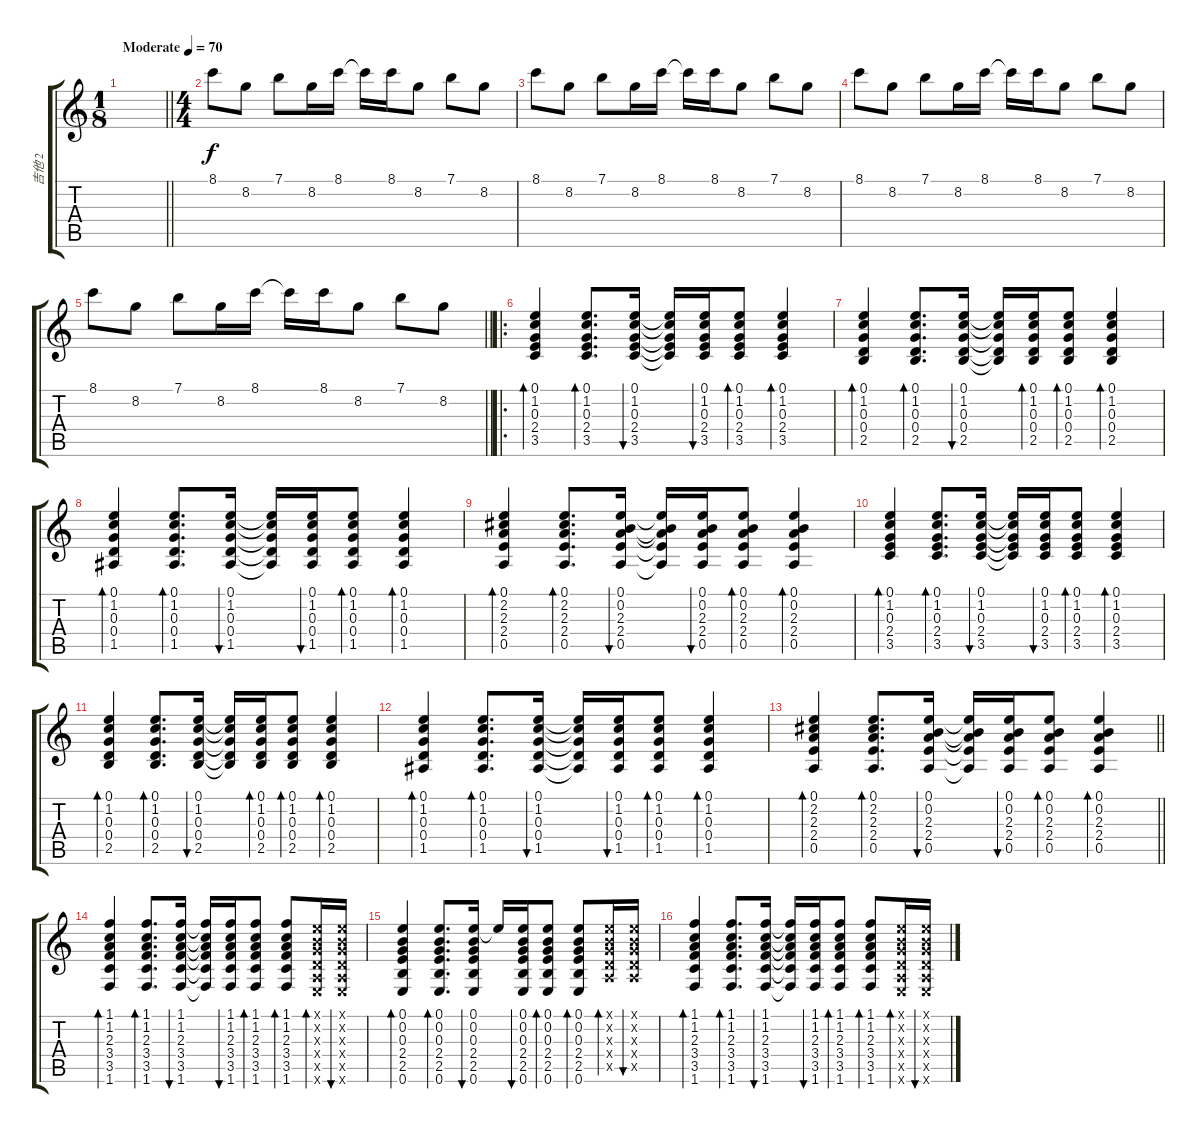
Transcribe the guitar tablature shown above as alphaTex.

\track ("吉他 2" "吉他 2") {instrument acousticguitarsteel}
\staff {score tabs}
\tuning (E4 B3 G3 D3 A2 E2) {hide}
\ts (1 8)
\tempo (70 "Moderate")
\clef g2
\barLineRight lightlight
\ks c
|
\ts (4 4)
8.1.8 8.2.8 7.1.8 8.2.16 8.1.16 8.1{t}.16 8.1.16 8.2.8 7.1.8 8.2.8 |
8.1.8 8.2.8 7.1.8 8.2.16 8.1.16 8.1{t}.16 8.1.16 8.2.8 7.1.8 8.2.8 |
8.1.8 8.2.8 7.1.8 8.2.16 8.1.16 8.1{t}.16 8.1.16 8.2.8 7.1.8 8.2.8 |
\barLineRight lightlight
8.1.8 8.2.8 7.1.8 8.2.16 8.1.16 8.1{t}.16 8.1.16 8.2.8 7.1.8 8.2.8 |
\ro
(0.1 1.2 0.3 2.4 3.5).4{bd 30} (0.1 1.2 0.3 2.4 3.5).8{d bd 30} (0.1 1.2 0.3 2.4 3.5).16{bu 30} (0.1{t} 1.2{t} 0.3{t} 2.4{t} 3.5{t}).16 (0.1 1.2 0.3 2.4 3.5).16{bu 30} (0.1 1.2 0.3 2.4 3.5).8{bd 30} (0.1 1.2 0.3 2.4 3.5).4{bd 30} |
(0.1 1.2 0.3 0.4 2.5).4{bd 30} (0.1 1.2 0.3 0.4 2.5).8{d bd 30} (0.1 1.2 0.3 0.4 2.5).16{bu 30} (0.1{t} 1.2{t} 0.3{t} 0.4{t} 2.5{t}).16 (0.1 1.2 0.3 0.4 2.5).16{bd 30} (0.1 1.2 0.3 0.4 2.5).8{bd 30} (0.1 1.2 0.3 0.4 2.5).4{bd 30} |
(0.1 1.2 0.3 0.4 1.5).4{bd 30} (0.1 1.2 0.3 0.4 1.5).8{d bd 30} (0.1 1.2 0.3 0.4 1.5).16{bu 30} (0.1{t} 1.2{t} 0.3{t} 0.4{t} 1.5{t}).16 (0.1 1.2 0.3 0.4 1.5).16{bu 30} (0.1 1.2 0.3 0.4 1.5).8{bd 30} (0.1 1.2 0.3 0.4 1.5).4{bd 30} |
(0.1 2.2 2.3 2.4 0.5).4{bd 30} (0.1 2.2 2.3 2.4 0.5).8{d bd 30} (0.1 0.2 2.3 2.4 0.5).16{bu 30} (0.1{t} 0.2{t} 2.3{t} 2.4{t} 0.5{t}).16 (0.1 0.2 2.3 2.4 0.5).16{bu 30} (0.1 0.2 2.3 2.4 0.5).8{bd 30} (0.1 0.2 2.3 2.4 0.5).4{bd 30} |
(0.1 1.2 0.3 2.4 3.5).4{bd 30} (0.1 1.2 0.3 2.4 3.5).8{d bd 30} (0.1 1.2 0.3 2.4 3.5).16{bu 30} (0.1{t} 1.2{t} 0.3{t} 2.4{t} 3.5{t}).16 (0.1 1.2 0.3 2.4 3.5).16{bu 30} (0.1 1.2 0.3 2.4 3.5).8{bd 30} (0.1 1.2 0.3 2.4 3.5).4{bd 30} |
(0.1 1.2 0.3 0.4 2.5).4{bd 30} (0.1 1.2 0.3 0.4 2.5).8{d bd 30} (0.1 1.2 0.3 0.4 2.5).16{bu 30} (0.1{t} 1.2{t} 0.3{t} 0.4{t} 2.5{t}).16 (0.1 1.2 0.3 0.4 2.5).16{bd 30} (0.1 1.2 0.3 0.4 2.5).8{bd 30} (0.1 1.2 0.3 0.4 2.5).4{bd 30} |
(0.1 1.2 0.3 0.4 1.5).4{bd 30} (0.1 1.2 0.3 0.4 1.5).8{d bd 30} (0.1 1.2 0.3 0.4 1.5).16{bu 30} (0.1{t} 1.2{t} 0.3{t} 0.4{t} 1.5{t}).16 (0.1 1.2 0.3 0.4 1.5).16{bu 30} (0.1 1.2 0.3 0.4 1.5).8{bd 30} (0.1 1.2 0.3 0.4 1.5).4{bd 30} |
\barLineRight lightlight
(0.1 2.2 2.3 2.4 0.5).4{bd 30} (0.1 2.2 2.3 2.4 0.5).8{d bd 30} (0.1 0.2 2.3 2.4 0.5).16{bu 30} (0.1{t} 0.2{t} 2.3{t} 2.4{t} 0.5{t}).16 (0.1 0.2 2.3 2.4 0.5).16{bu 30} (0.1 0.2 2.3 2.4 0.5).8{bd 30} (0.1 0.2 2.3 2.4 0.5).4{bd 30} |
(1.1 1.2 2.3 3.4 3.5 1.6).4{bd 30} (1.1 1.2 2.3 3.4 3.5 1.6).8{d bd 30} (1.1 1.2 2.3 3.4 3.5 1.6).16{bu 30} (1.1{t} 1.2{t} 2.3{t} 3.4{t} 3.5{t} 1.6{t}).16 (1.1 1.2 2.3 3.4 3.5 1.6).16{bu 30} (1.1 1.2 2.3 3.4 3.5 1.6).8{bd 30} (1.1 1.2 2.3 3.4 3.5 1.6).8{bd 30} (0.1{x} 0.2{x} 0.3{x} 0.4{x} 0.5{x} 0.6{x}).16{bd 30} (0.1{x} 0.2{x} 0.3{x} 0.4{x} 0.5{x} 0.6{x}).16{bu 30} |
(0.1 0.2 0.3 2.4 2.5 0.6).4{bd 30} (0.1 0.2 0.3 2.4 2.5 0.6).8{d bd 30} (0.1 0.2 0.3 2.4 2.5 0.6).16{bu 30} 0.1{t}.16 (0.1 0.2 0.3 2.4 2.5 0.6).16{bu 30} (0.1 0.2 0.3 2.4 2.5 0.6).8{bd 30} (0.1 0.2 0.3 2.4 2.5 0.6).8{bd 30} (0.1{x} 0.2{x} 0.3{x} 0.4{x} 0.5{x}).16{bd 30} (0.1{x} 0.2{x} 0.3{x} 0.4{x} 0.5{x}).16{bu 30} |
(1.1 1.2 2.3 3.4 3.5 1.6).4{bd 30} (1.1 1.2 2.3 3.4 3.5 1.6).8{d bd 30} (1.1 1.2 2.3 3.4 3.5 1.6).16{bu 30} (1.1{t} 1.2{t} 2.3{t} 3.4{t} 3.5{t} 1.6{t}).16 (1.1 1.2 2.3 3.4 3.5 1.6).16{bu 30} (1.1 1.2 2.3 3.4 3.5 1.6).8{bd 30} (1.1 1.2 2.3 3.4 3.5 1.6).8{bd 30} (0.1{x} 0.2{x} 0.3{x} 0.4{x} 0.5{x} 0.6{x}).16{bd 30} (0.1{x} 0.2{x} 0.3{x} 0.4{x} 0.5{x} 0.6{x}).16{bu 30}
